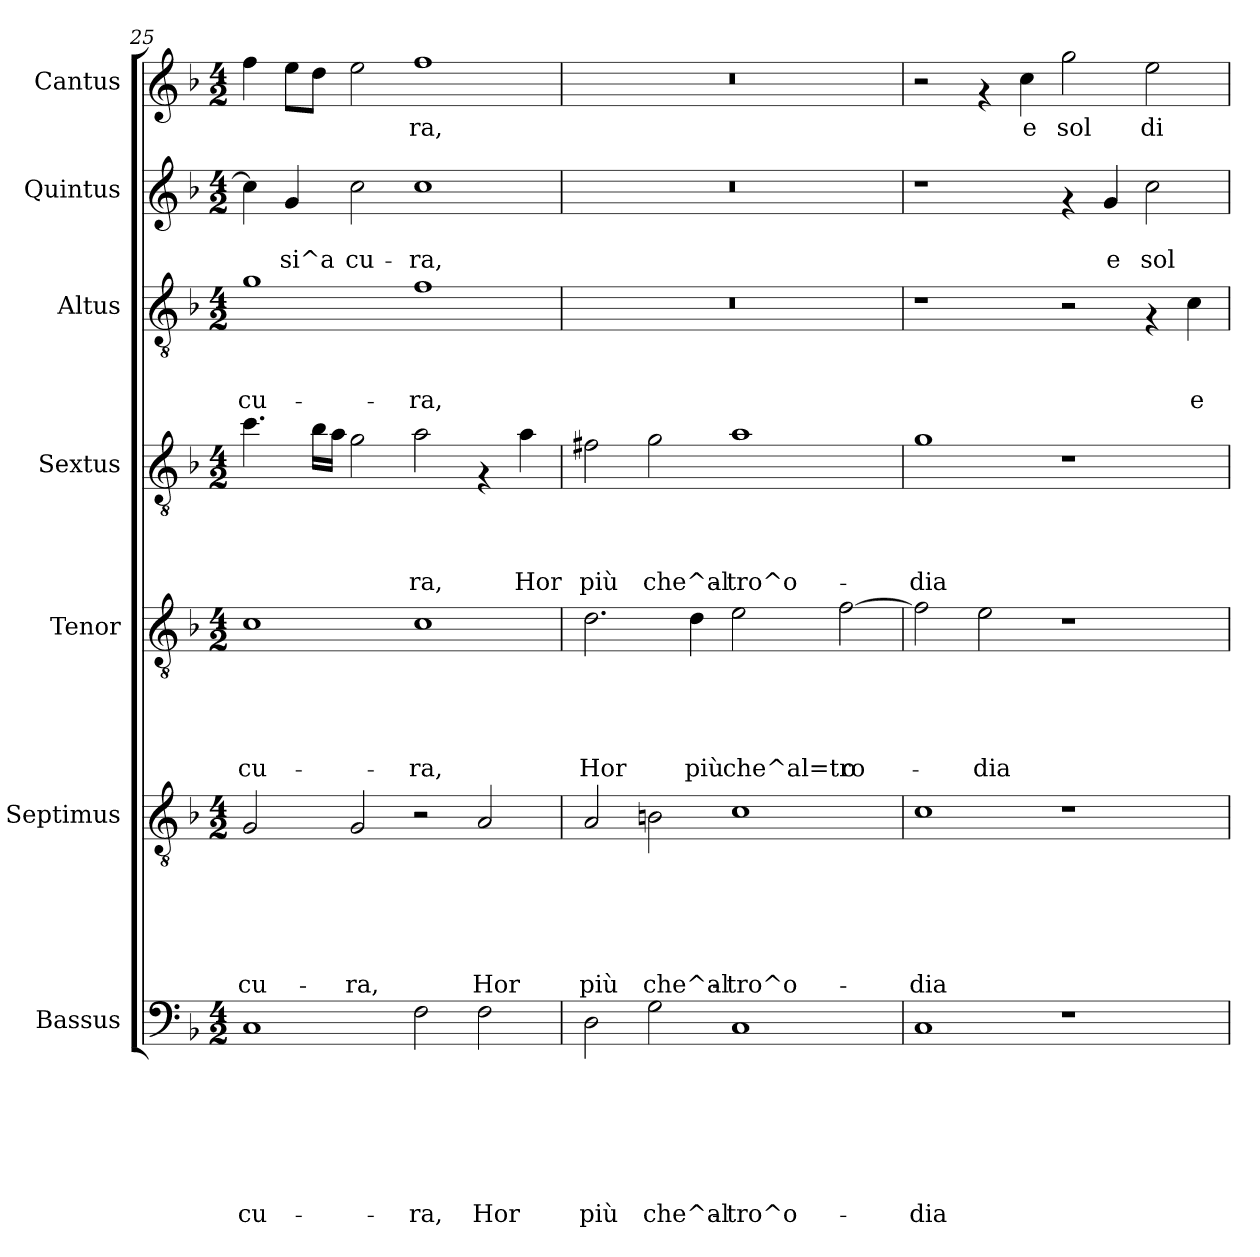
**kern	**text	**text	**text	**text	**text	**text	**text	**kern	**text	**text	**text	**text	**text	**text	**kern	**text	**text	**text	**text	**text	**kern	**text	**text	**text	**text	**kern	**text	**text	**text	**kern	**text	**text	**kern	**text
*part7	*part7	*part7	*part7	*part7	*part7	*part7	*part7	*part6	*part6	*part6	*part6	*part6	*part6	*part6	*part5	*part5	*part5	*part5	*part5	*part5	*part4	*part4	*part4	*part4	*part4	*part3	*part3	*part3	*part3	*part2	*part2	*part2	*part1	*part1
*staff7	*staff7	*staff7	*staff7	*staff7	*staff7	*staff7	*staff7	*staff6	*staff6	*staff6	*staff6	*staff6	*staff6	*staff6	*staff5	*staff5	*staff5	*staff5	*staff5	*staff5	*staff4	*staff4	*staff4	*staff4	*staff4	*staff3	*staff3	*staff3	*staff3	*staff2	*staff2	*staff2	*staff1	*staff1
*I"Bassus	*	*	*	*	*	*	*	*I"Septimus	*	*	*	*	*	*	*I"Tenor	*	*	*	*	*	*I"Sextus	*	*	*	*	*I"Altus	*	*	*	*I"Quintus	*	*	*I"Cantus	*
*clefF4	*	*	*	*	*	*	*	*clefGv2	*	*	*	*	*	*	*clefGv2	*	*	*	*	*	*clefGv2	*	*	*	*	*clefGv2	*	*	*	*clefG2	*	*	*clefG2	*
*k[b-]	*	*	*	*	*	*	*	*k[b-]	*	*	*	*	*	*	*k[b-]	*	*	*	*	*	*k[b-]	*	*	*	*	*k[b-]	*	*	*	*k[b-]	*	*	*k[b-]	*
*F:	*	*	*	*	*	*	*	*F:	*	*	*	*	*	*	*F:	*	*	*	*	*	*F:	*	*	*	*	*F:	*	*	*	*F:	*	*	*F:	*
*M4/2	*	*	*	*	*	*	*	*M4/2	*	*	*	*	*	*	*M4/2	*	*	*	*	*	*M4/2	*	*	*	*	*M4/2	*	*	*	*M4/2	*	*	*M4/2	*
=25	=25	=25	=25	=25	=25	=25	=25	=25	=25	=25	=25	=25	=25	=25	=25	=25	=25	=25	=25	=25	=25	=25	=25	=25	=25	=25	=25	=25	=25	=25	=25	=25	=25	=25
!	!	!	!	!	!	!	!LO:LY:b	!	!	!	!	!	!	!LO:LY:b	!	!	!	!	!	!LO:LY:b	!	!	!	!	!	!	!	!	!LO:LY:b	!	!	!	!	!
1C	.	.	.	.	.	.	cu-	2G/	.	.	.	.	.	cu-	1c	.	.	.	.	cu-	4.cc\	.	.	.	.	1g	.	.	cu-	4cc\]	.	.	4ff\	.
!	!	!	!	!	!	!	!	!	!	!	!	!	!	!	!	!	!	!	!	!	!	!	!	!	!	!	!	!	!	!	!	!LO:LY:b	!	!
.	.	.	.	.	.	.	.	.	.	.	.	.	.	.	.	.	.	.	.	.	.	.	.	.	.	.	.	.	.	4g/	.	si^a	8ee\L	.
.	.	.	.	.	.	.	.	.	.	.	.	.	.	.	.	.	.	.	.	.	16b-\LL	.	.	.	.	.	.	.	.	.	.	.	8dd\J	.
.	.	.	.	.	.	.	.	.	.	.	.	.	.	.	.	.	.	.	.	.	16a\JJ	.	.	.	.	.	.	.	.	.	.	.	.	.
!	!	!	!	!	!	!	!	!	!	!	!	!	!	!LO:LY:b	!	!	!	!	!	!	!	!	!	!	!	!	!	!	!	!	!	!LO:LY:b	!	!
.	.	.	.	.	.	.	.	2G/	.	.	.	.	.	-ra,	.	.	.	.	.	.	2g\	.	.	.	.	.	.	.	.	2cc\	.	cu-	2ee\	.
!	!	!	!	!	!	!	!LO:LY:b	!	!	!	!	!	!	!	!	!	!	!	!	!LO:LY:b	!	!	!	!	!LO:LY:b	!	!	!	!LO:LY:b	!	!	!LO:LY:b	!	!LO:LY:b
2F\	.	.	.	.	.	.	-ra,	2r	.	.	.	.	.	.	1c	.	.	.	.	-ra,	2a\	.	.	.	-ra,	1f	.	.	-ra,	1cc	.	-ra,	1ff	-ra,
!	!	!	!	!	!	!	!LO:LY:b	!	!	!	!	!	!	!LO:LY:b	!	!	!	!	!	!	!	!	!	!	!	!	!	!	!	!	!	!	!	!
2F\	.	.	.	.	.	.	Hor	2A/	.	.	.	.	.	Hor	.	.	.	.	.	.	4rF	.	.	.	.	.	.	.	.	.	.	.	.	.
!	!	!	!	!	!	!	!	!	!	!	!	!	!	!	!	!	!	!	!	!	!	!	!	!	!LO:LY:b	!	!	!	!	!	!	!	!	!
.	.	.	.	.	.	.	.	.	.	.	.	.	.	.	.	.	.	.	.	.	4a\	.	.	.	Hor	.	.	.	.	.	.	.	.	.
=26	=26	=26	=26	=26	=26	=26	=26	=26	=26	=26	=26	=26	=26	=26	=26	=26	=26	=26	=26	=26	=26	=26	=26	=26	=26	=26	=26	=26	=26	=26	=26	=26	=26	=26
!	!	!	!	!	!	!	!LO:LY:b	!	!	!	!	!	!	!LO:LY:b	!	!	!	!	!	!LO:LY:b	!	!	!	!	!LO:LY:b	!	!	!	!	!	!	!	!	!
2D\	.	.	.	.	.	.	più	2A/	.	.	.	.	.	più	2.d\	.	.	.	.	Hor	2f#X\	.	.	.	più	0r	.	.	.	0r	.	.	0r	.
!	!	!	!	!	!	!	!LO:LY:b	!	!	!	!	!	!	!LO:LY:b	!	!	!	!	!	!	!	!	!	!	!LO:LY:b	!	!	!	!	!	!	!	!	!
2G\	.	.	.	.	.	.	che^al-	2Bn\	.	.	.	.	.	che^al-	.	.	.	.	.	.	2g\	.	.	.	che^al-	.	.	.	.	.	.	.	.	.
!	!	!	!	!	!	!	!	!	!	!	!	!	!	!	!	!	!	!	!	!LO:LY:b	!	!	!	!	!	!	!	!	!	!	!	!	!	!
.	.	.	.	.	.	.	.	.	.	.	.	.	.	.	4d\	.	.	.	.	più	.	.	.	.	.	.	.	.	.	.	.	.	.	.
!	!	!	!	!	!	!	!LO:LY:b	!	!	!	!	!	!	!LO:LY:b	!	!	!	!	!	!LO:LY:b	!	!	!	!	!LO:LY:b	!	!	!	!	!	!	!	!	!
1C	.	.	.	.	.	.	-tro^o-	1c	.	.	.	.	.	-tro^o-	2e\	.	.	.	.	che^al=tro	1a	.	.	.	-tro^o-	.	.	.	.	.	.	.	.	.
!	!	!	!	!	!	!	!	!	!	!	!	!	!	!	!	!	!	!	!	!LO:LY:b	!	!	!	!	!	!	!	!	!	!	!	!	!	!
.	.	.	.	.	.	.	.	.	.	.	.	.	.	.	[>2f\	.	.	.	.	o-	.	.	.	.	.	.	.	.	.	.	.	.	.	.
=27	=27	=27	=27	=27	=27	=27	=27	=27	=27	=27	=27	=27	=27	=27	=27	=27	=27	=27	=27	=27	=27	=27	=27	=27	=27	=27	=27	=27	=27	=27	=27	=27	=27	=27
!	!	!	!	!	!	!	!LO:LY:b	!	!	!	!	!	!	!LO:LY:b	!	!	!	!	!	!	!	!	!	!	!LO:LY:b	!	!	!	!	!	!	!	!	!
1C	.	.	.	.	.	.	-dia	1c	.	.	.	.	.	-dia	2f\]	.	.	.	.	.	1g	.	.	.	-dia	1r	.	.	.	1r	.	.	2r	.
!	!	!	!	!	!	!	!	!	!	!	!	!	!	!	!	!	!	!	!	!LO:LY:b	!	!	!	!	!	!	!	!	!	!	!	!	!	!
.	.	.	.	.	.	.	.	.	.	.	.	.	.	.	2e\	.	.	.	.	-dia	.	.	.	.	.	.	.	.	.	.	.	.	4rf	.
!	!	!	!	!	!	!	!	!	!	!	!	!	!	!	!	!	!	!	!	!	!	!	!	!	!	!	!	!	!	!	!	!	!	!LO:LY:b
.	.	.	.	.	.	.	.	.	.	.	.	.	.	.	.	.	.	.	.	.	.	.	.	.	.	.	.	.	.	.	.	.	4cc\	e
!	!	!	!	!	!	!	!	!	!	!	!	!	!	!	!	!	!	!	!	!	!	!	!	!	!	!	!	!	!	!	!	!	!	!LO:LY:b
1r	.	.	.	.	.	.	.	1r	.	.	.	.	.	.	1r	.	.	.	.	.	1r	.	.	.	.	2r	.	.	.	4rf	.	.	2gg\	sol
!	!	!	!	!	!	!	!	!	!	!	!	!	!	!	!	!	!	!	!	!	!	!	!	!	!	!	!	!	!	!	!	!LO:LY:b	!	!
.	.	.	.	.	.	.	.	.	.	.	.	.	.	.	.	.	.	.	.	.	.	.	.	.	.	.	.	.	.	4g/	.	e	.	.
!	!	!	!	!	!	!	!	!	!	!	!	!	!	!	!	!	!	!	!	!	!	!	!	!	!	!	!	!	!	!	!	!LO:LY:b	!	!LO:LY:b
.	.	.	.	.	.	.	.	.	.	.	.	.	.	.	.	.	.	.	.	.	.	.	.	.	.	4rF	.	.	.	2cc\	.	sol	2ee\	di
!	!	!	!	!	!	!	!	!	!	!	!	!	!	!	!	!	!	!	!	!	!	!	!	!	!	!	!	!	!LO:LY:b	!	!	!	!	!
.	.	.	.	.	.	.	.	.	.	.	.	.	.	.	.	.	.	.	.	.	.	.	.	.	.	4c\	.	.	e	.	.	.	.	.
=	=	=	=	=	=	=	=	=	=	=	=	=	=	=	=	=	=	=	=	=	=	=	=	=	=	=	=	=	=	=	=	=	=	=
*-	*-	*-	*-	*-	*-	*-	*-	*-	*-	*-	*-	*-	*-	*-	*-	*-	*-	*-	*-	*-	*-	*-	*-	*-	*-	*-	*-	*-	*-	*-	*-	*-	*-	*-
